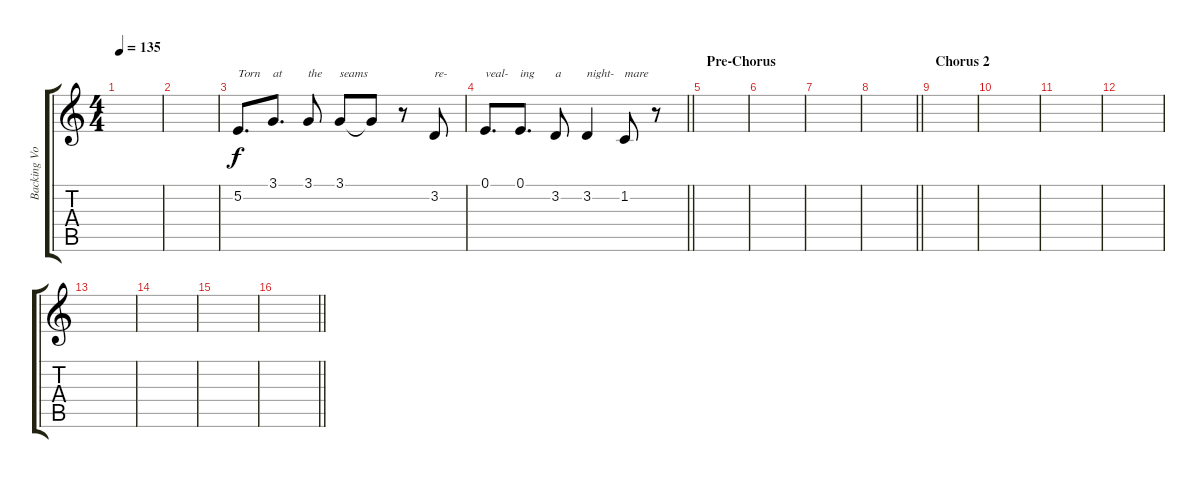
\track ("Backing Vocals" "Backing Vo") {mute instrument altosax bank 5}
\staff {score tabs}
\tuning (E4 B3 G3 D3 A2 E2) {hide}
\ts (4 4)
\tempo 135
\clef g2
\ks c
|
|
5.2.8{d txt "Torn"} 3.1.8{d txt "at"} 3.1.8{txt "the"} 3.1.8{txt "seams"} 3.1{t}.8 r.8 3.2.8{txt "re-"} |
\barLineRight lightlight
0.1.8{d txt "veal-"} 0.1.8{d txt "ing"} 3.2.8{txt "a"} 3.2.4{txt "night-"} 1.2.8{txt "mare"} r.8 |
\section ("" "Pre-Chorus")
|
|
|
\barLineRight lightlight
|
\section ("" "Chorus 2")
|
|
|
|
|
|
|
\barLineRight lightlight
